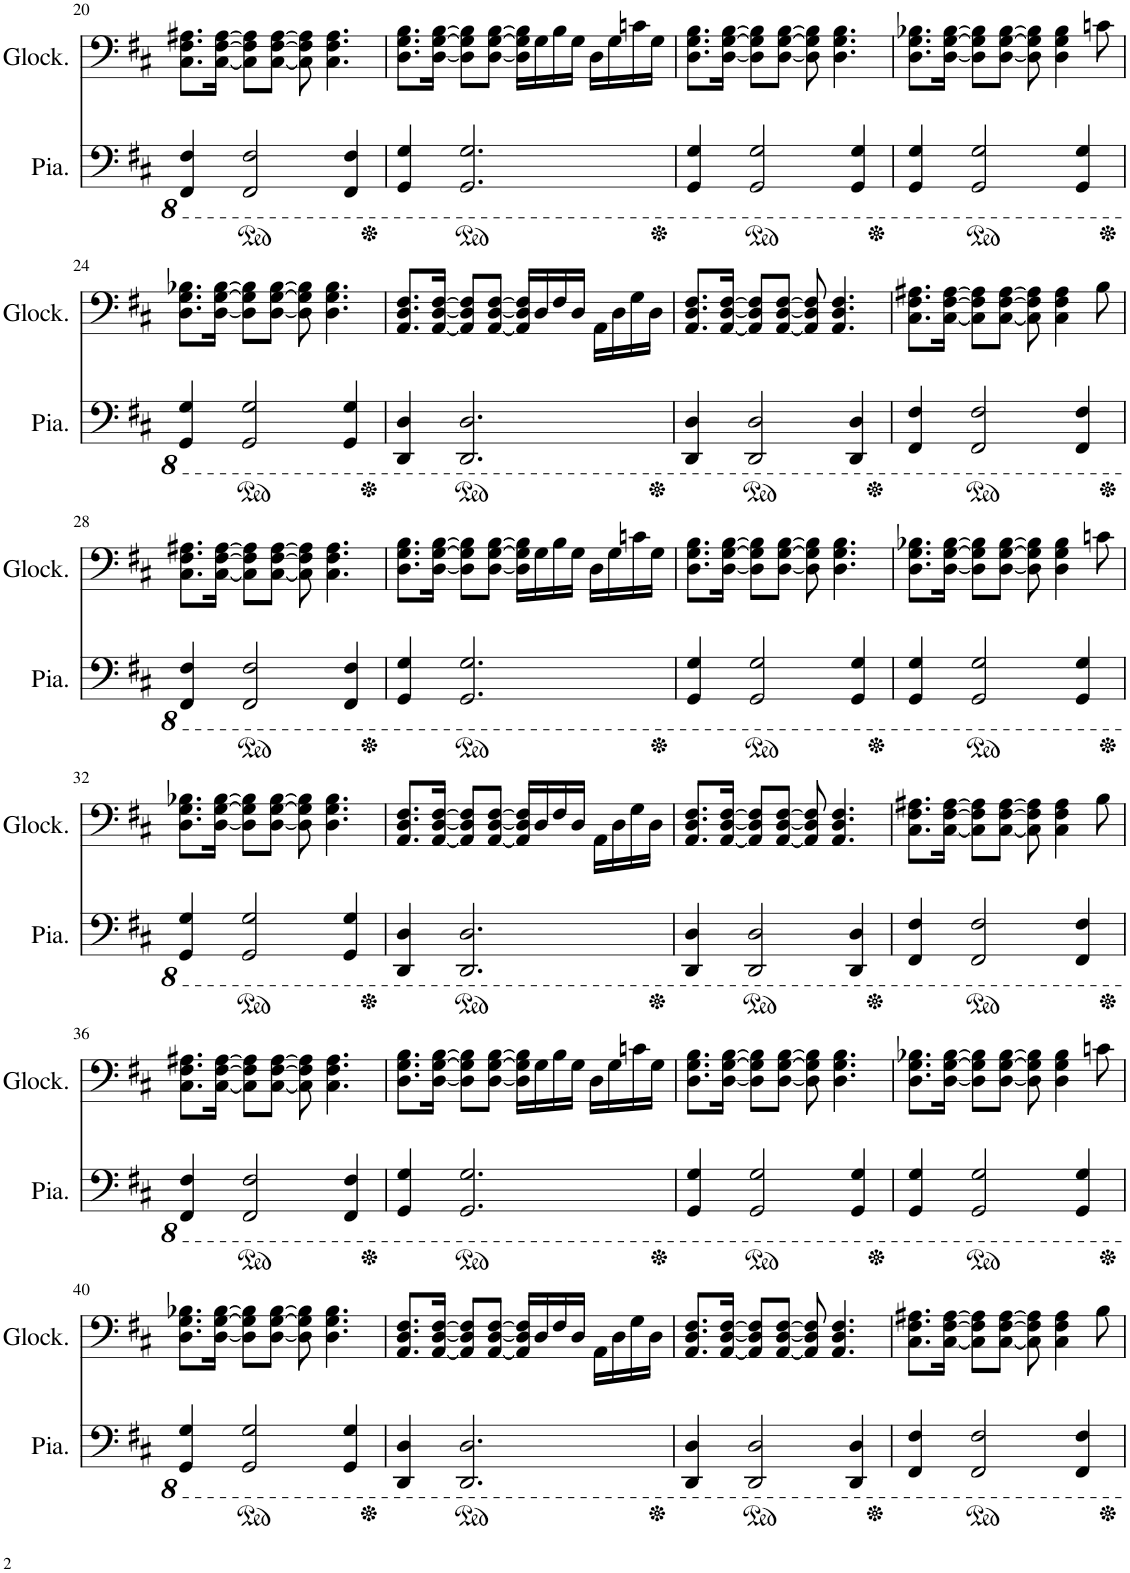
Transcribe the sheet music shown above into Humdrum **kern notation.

**kern	**kern
*part2	*part1
*staff2	*staff1
*I"Piano	*I"Glockenspiel
*I'Pia.	*I'Glock.
!!LO:PB:g=z
*clefF4	*clefF4
*k[f#c#]	*k[f#c#]
*M4/4	*M4/4
=20	=20
4FFF#/ 4FF#/	8.C#\ 8.F#\ 8.A#X\L
.	[16C#\ [16F#\ [16A#\Jk
*ped	*
2FFF#/ 2FF#/	8C#\] 8F#\] 8A#\]L
.	[8C#\ [8F#\ [8A#\J
.	8C#\] 8F#\] 8A#\]
.	4.C#\ 4.F#\ 4.A#\
4FFF#/ 4FF#/	.
=21	=21
*Xped	*
4GGG/ 4GG/	8.D\ 8.G\ 8.B\L
.	[16D\ [16G\ [16B\Jk
*ped	*
2.GGG/ 2.GG/	8D\] 8G\] 8B\]L
.	[8D\ [8G\ [8B\J
.	16D\] 16G\] 16B\]LL
.	16G\
.	16B\
.	16G\JJ
.	16D\LL
.	16G\
.	16cn\
.	16G\JJ
=22	=22
*Xped	*
4GGG/ 4GG/	8.D\ 8.G\ 8.B\L
.	[16D\ [16G\ [16B\Jk
*ped	*
2GGG/ 2GG/	8D\] 8G\] 8B\]L
.	[8D\ [8G\ [8B\J
.	8D\] 8G\] 8B\]
.	4.D\ 4.G\ 4.B\
4GGG/ 4GG/	.
=23	=23
*Xped	*
4GGG/ 4GG/	8.D\ 8.G\ 8.B-X\L
.	[16D\ [16G\ [16B-\Jk
*ped	*
2GGG/ 2GG/	8D\] 8G\] 8B-\]L
.	[8D\ [8G\ [8B-\J
.	8D\] 8G\] 8B-\]
.	4D\ 4G\ 4B-\
4GGG/ 4GG/	.
.	8cn\
!!LO:LB:g=z
=24	=24
*Xped	*
4GGG/ 4GG/	8.D\ 8.G\ 8.B-X\L
.	[16D\ [16G\ [16B-\Jk
*ped	*
2GGG/ 2GG/	8D\] 8G\] 8B-\]L
.	[8D\ [8G\ [8B-\J
.	8D\] 8G\] 8B-\]
.	4.D\ 4.G\ 4.B-\
4GGG/ 4GG/	.
=25	=25
*Xped	*
4DDD/ 4DD/	8.AA/ 8.D/ 8.F#/L
.	[16AA/ [16D/ [16F#/Jk
*ped	*
2.DDD/ 2.DD/	8AA/] 8D/] 8F#/]L
.	[8AA/ [8D/ [8F#/J
.	16AA/] 16D/] 16F#/]LL
.	16D/
.	16F#/
.	16D/JJ
.	16AA\LL
.	16D\
.	16G\
.	16D\JJ
=26	=26
*Xped	*
4DDD/ 4DD/	8.AA/ 8.D/ 8.F#/L
.	[16AA/ [16D/ [16F#/Jk
*ped	*
2DDD/ 2DD/	8AA/] 8D/] 8F#/]L
.	[8AA/ [8D/ [8F#/J
.	8AA/] 8D/] 8F#/]
.	4.AA/ 4.D/ 4.F#/
4DDD/ 4DD/	.
=27	=27
*Xped	*
4FFF#/ 4FF#/	8.C#\ 8.F#\ 8.A#X\L
.	[16C#\ [16F#\ [16A#\Jk
*ped	*
2FFF#/ 2FF#/	8C#\] 8F#\] 8A#\]L
.	[8C#\ [8F#\ [8A#\J
.	8C#\] 8F#\] 8A#\]
.	4C#\ 4F#\ 4A#\
4FFF#/ 4FF#/	.
.	8B\
!!LO:LB:g=z
=28	=28
*Xped	*
4FFF#/ 4FF#/	8.C#\ 8.F#\ 8.A#X\L
.	[16C#\ [16F#\ [16A#\Jk
*ped	*
2FFF#/ 2FF#/	8C#\] 8F#\] 8A#\]L
.	[8C#\ [8F#\ [8A#\J
.	8C#\] 8F#\] 8A#\]
.	4.C#\ 4.F#\ 4.A#\
4FFF#/ 4FF#/	.
=29	=29
*Xped	*
4GGG/ 4GG/	8.D\ 8.G\ 8.B\L
.	[16D\ [16G\ [16B\Jk
*ped	*
2.GGG/ 2.GG/	8D\] 8G\] 8B\]L
.	[8D\ [8G\ [8B\J
.	16D\] 16G\] 16B\]LL
.	16G\
.	16B\
.	16G\JJ
.	16D\LL
.	16G\
.	16cn\
.	16G\JJ
=30	=30
*Xped	*
4GGG/ 4GG/	8.D\ 8.G\ 8.B\L
.	[16D\ [16G\ [16B\Jk
*ped	*
2GGG/ 2GG/	8D\] 8G\] 8B\]L
.	[8D\ [8G\ [8B\J
.	8D\] 8G\] 8B\]
.	4.D\ 4.G\ 4.B\
4GGG/ 4GG/	.
=31	=31
*Xped	*
4GGG/ 4GG/	8.D\ 8.G\ 8.B-X\L
.	[16D\ [16G\ [16B-\Jk
*ped	*
2GGG/ 2GG/	8D\] 8G\] 8B-\]L
.	[8D\ [8G\ [8B-\J
.	8D\] 8G\] 8B-\]
.	4D\ 4G\ 4B-\
4GGG/ 4GG/	.
.	8cn\
!!LO:LB:g=z
=32	=32
*Xped	*
4GGG/ 4GG/	8.D\ 8.G\ 8.B-X\L
.	[16D\ [16G\ [16B-\Jk
*ped	*
2GGG/ 2GG/	8D\] 8G\] 8B-\]L
.	[8D\ [8G\ [8B-\J
.	8D\] 8G\] 8B-\]
.	4.D\ 4.G\ 4.B-\
4GGG/ 4GG/	.
=33	=33
*Xped	*
4DDD/ 4DD/	8.AA/ 8.D/ 8.F#/L
.	[16AA/ [16D/ [16F#/Jk
*ped	*
2.DDD/ 2.DD/	8AA/] 8D/] 8F#/]L
.	[8AA/ [8D/ [8F#/J
.	16AA/] 16D/] 16F#/]LL
.	16D/
.	16F#/
.	16D/JJ
.	16AA\LL
.	16D\
.	16G\
.	16D\JJ
=34	=34
*Xped	*
4DDD/ 4DD/	8.AA/ 8.D/ 8.F#/L
.	[16AA/ [16D/ [16F#/Jk
*ped	*
2DDD/ 2DD/	8AA/] 8D/] 8F#/]L
.	[8AA/ [8D/ [8F#/J
.	8AA/] 8D/] 8F#/]
.	4.AA/ 4.D/ 4.F#/
4DDD/ 4DD/	.
=35	=35
*Xped	*
4FFF#/ 4FF#/	8.C#\ 8.F#\ 8.A#X\L
.	[16C#\ [16F#\ [16A#\Jk
*ped	*
2FFF#/ 2FF#/	8C#\] 8F#\] 8A#\]L
.	[8C#\ [8F#\ [8A#\J
.	8C#\] 8F#\] 8A#\]
.	4C#\ 4F#\ 4A#\
4FFF#/ 4FF#/	.
.	8B\
!!LO:LB:g=z
=36	=36
*Xped	*
4FFF#/ 4FF#/	8.C#\ 8.F#\ 8.A#X\L
.	[16C#\ [16F#\ [16A#\Jk
*ped	*
2FFF#/ 2FF#/	8C#\] 8F#\] 8A#\]L
.	[8C#\ [8F#\ [8A#\J
.	8C#\] 8F#\] 8A#\]
.	4.C#\ 4.F#\ 4.A#\
4FFF#/ 4FF#/	.
=37	=37
*Xped	*
4GGG/ 4GG/	8.D\ 8.G\ 8.B\L
.	[16D\ [16G\ [16B\Jk
*ped	*
2.GGG/ 2.GG/	8D\] 8G\] 8B\]L
.	[8D\ [8G\ [8B\J
.	16D\] 16G\] 16B\]LL
.	16G\
.	16B\
.	16G\JJ
.	16D\LL
.	16G\
.	16cn\
.	16G\JJ
=38	=38
*Xped	*
4GGG/ 4GG/	8.D\ 8.G\ 8.B\L
.	[16D\ [16G\ [16B\Jk
*ped	*
2GGG/ 2GG/	8D\] 8G\] 8B\]L
.	[8D\ [8G\ [8B\J
.	8D\] 8G\] 8B\]
.	4.D\ 4.G\ 4.B\
4GGG/ 4GG/	.
=39	=39
*Xped	*
4GGG/ 4GG/	8.D\ 8.G\ 8.B-X\L
.	[16D\ [16G\ [16B-\Jk
*ped	*
2GGG/ 2GG/	8D\] 8G\] 8B-\]L
.	[8D\ [8G\ [8B-\J
.	8D\] 8G\] 8B-\]
.	4D\ 4G\ 4B-\
4GGG/ 4GG/	.
.	8cn\
!!LO:LB:g=z
=40	=40
*Xped	*
4GGG/ 4GG/	8.D\ 8.G\ 8.B-X\L
.	[16D\ [16G\ [16B-\Jk
*ped	*
2GGG/ 2GG/	8D\] 8G\] 8B-\]L
.	[8D\ [8G\ [8B-\J
.	8D\] 8G\] 8B-\]
.	4.D\ 4.G\ 4.B-\
4GGG/ 4GG/	.
=41	=41
*Xped	*
4DDD/ 4DD/	8.AA/ 8.D/ 8.F#/L
.	[16AA/ [16D/ [16F#/Jk
*ped	*
2.DDD/ 2.DD/	8AA/] 8D/] 8F#/]L
.	[8AA/ [8D/ [8F#/J
.	16AA/] 16D/] 16F#/]LL
.	16D/
.	16F#/
.	16D/JJ
.	16AA\LL
.	16D\
.	16G\
.	16D\JJ
=42	=42
*Xped	*
4DDD/ 4DD/	8.AA/ 8.D/ 8.F#/L
.	[16AA/ [16D/ [16F#/Jk
*ped	*
2DDD/ 2DD/	8AA/] 8D/] 8F#/]L
.	[8AA/ [8D/ [8F#/J
.	8AA/] 8D/] 8F#/]
.	4.AA/ 4.D/ 4.F#/
4DDD/ 4DD/	.
=43	=43
*Xped	*
4FFF#/ 4FF#/	8.C#\ 8.F#\ 8.A#X\L
.	[16C#\ [16F#\ [16A#\Jk
*ped	*
2FFF#/ 2FF#/	8C#\] 8F#\] 8A#\]L
.	[8C#\ [8F#\ [8A#\J
.	8C#\] 8F#\] 8A#\]
.	4C#\ 4F#\ 4A#\
4FFF#/ 4FF#/	.
.	8B\
*Xped	*
=	=
*-	*-
